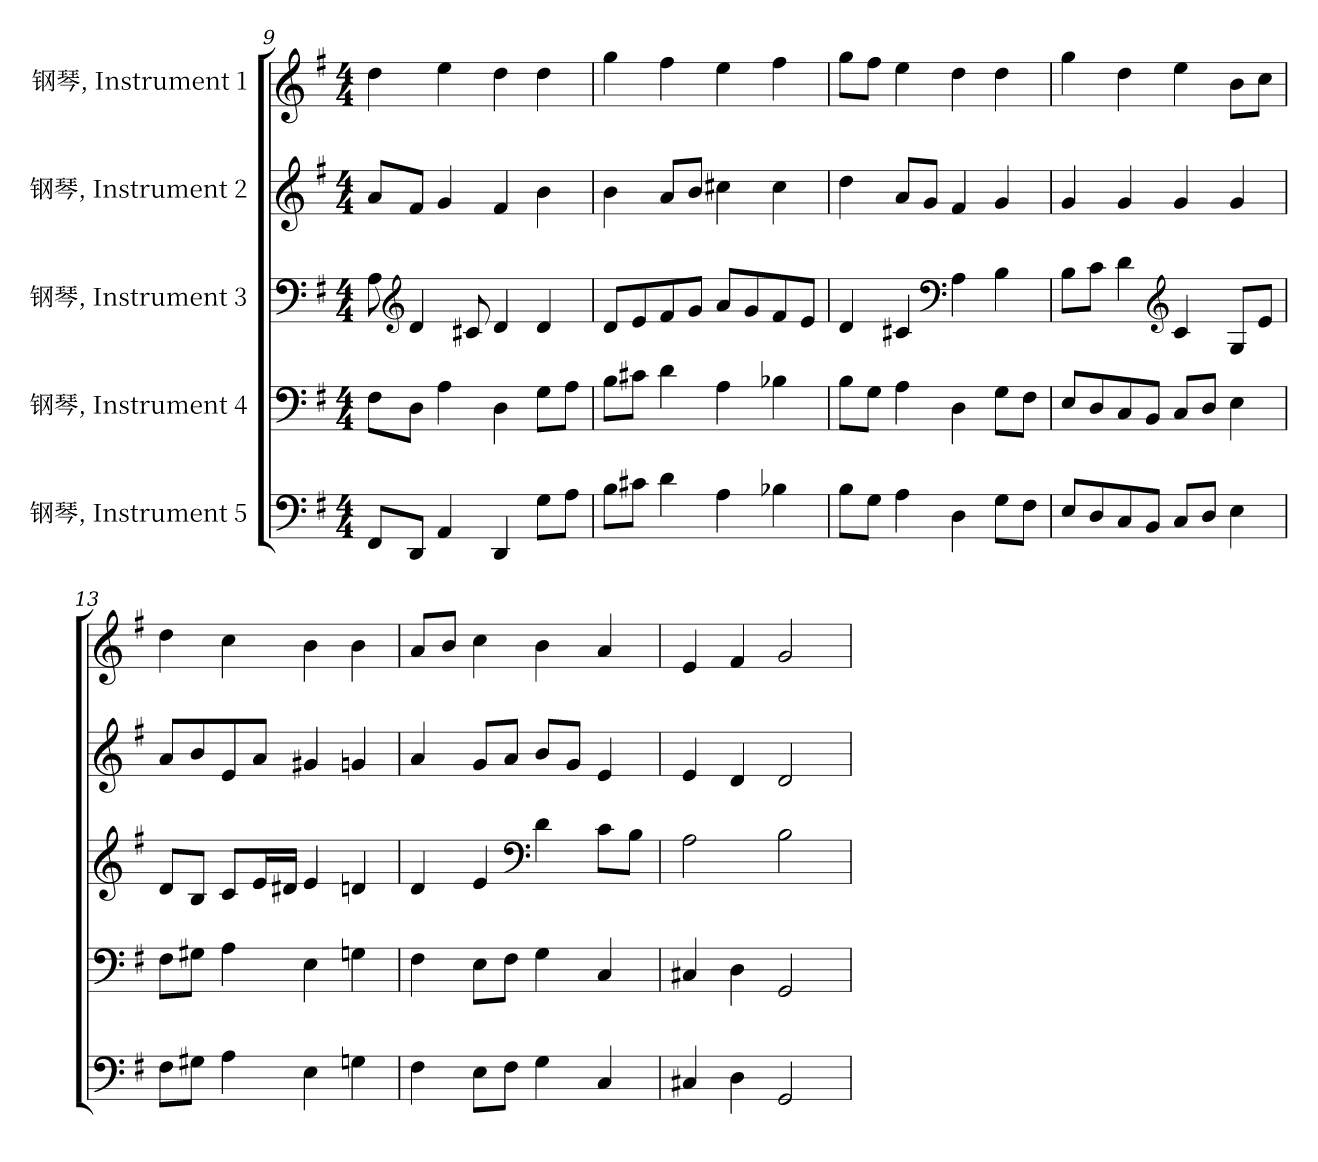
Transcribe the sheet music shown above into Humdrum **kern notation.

**kern	**kern	**kern	**kern	**kern
*part5	*part4	*part3	*part2	*part1
*staff5	*staff4	*staff3	*staff2	*staff1
*I"钢琴, Instrument 5	*I"钢琴, Instrument 4	*I"钢琴, Instrument 3	*I"钢琴, Instrument 2	*I"钢琴, Instrument 1
!!LO:PB:g=z
*clefF4	*clefF4	*clefF4	*clefG2	*clefG2
*k[f#]	*k[f#]	*k[f#]	*k[f#]	*k[f#]
*M4/4	*M4/4	*M4/4	*M4/4	*M4/4
=9	=9	=9	=9	=9
8FF#/L	8F#\L	8A\	8a/L	4dd\
*	*	*clefG2	*	*
8DD/J	8D\J	4d/	8f#/J	.
4AA/	4A\	.	4g/	4ee\
.	.	8c#X/	.	.
4DD/	4D\	4d/	4f#/	4dd\
8G\L	8G\L	4d/	4b\	4dd\
8A\J	8A\J	.	.	.
=10	=10	=10	=10	=10
8B\L	8B\L	8d/L	4b\	4gg\
8c#X\J	8c#X\J	8e/	.	.
4d\	4d\	8f#/	8a/L	4ff#\
.	.	8g/J	8b/J	.
4A\	4A\	8a/L	4cc#X\	4ee\
.	.	8g/	.	.
4B-X\	4B-X\	8f#/	4cc#\	4ff#\
.	.	8e/J	.	.
=11	=11	=11	=11	=11
8B\L	8B\L	4d/	4dd\	8gg\L
8G\J	8G\J	.	.	8ff#\J
4A\	4A\	4c#X/	8a/L	4ee\
.	.	.	8g/J	.
*	*	*clefF4	*	*
4D\	4D\	4A\	4f#/	4dd\
8G\L	8G\L	4B\	4g/	4dd\
8F#\J	8F#\J	.	.	.
=12	=12	=12	=12	=12
8E/L	8E/L	8B\L	4g/	4gg\
8D/	8D/	8c\J	.	.
8C/	8C/	4d\	4g/	4dd\
8BB/J	8BB/J	.	.	.
*	*	*clefG2	*	*
8C/L	8C/L	4c/	4g/	4ee\
8D/J	8D/J	.	.	.
4E\	4E\	8G/L	4g/	8b\L
.	.	8e/J	.	8cc\J
!!LO:LB:g=z
=13	=13	=13	=13	=13
8F#\L	8F#\L	8d/L	8a/L	4dd\
8G#X\J	8G#X\J	8B/J	8b/	.
4A\	4A\	8c/L	8e/	4cc\
.	.	16e/L	8a/J	.
.	.	16d#X/JJ	.	.
4E\	4E\	4e/	4g#X/	4b\
4Gn\	4Gn\	4dn/	4gn/	4b\
=14	=14	=14	=14	=14
4F#\	4F#\	4d/	4a/	8a/L
.	.	.	.	8b/J
8E\L	8E\L	4e/	8g/L	4cc\
8F#\J	8F#\J	.	8a/J	.
*	*	*clefF4	*	*
4G\	4G\	4d\	8b/L	4b\
.	.	.	8g/J	.
4C/	4C/	8c\L	4e/	4a/
.	.	8B\J	.	.
=15	=15	=15	=15	=15
4C#X/	4C#X/	2A\	4e/	4e/
4D\	4D\	.	4d/	4f#/
2GG/	2GG/	2B\	2d/	2g/
=	=	=	=	=
*-	*-	*-	*-	*-
